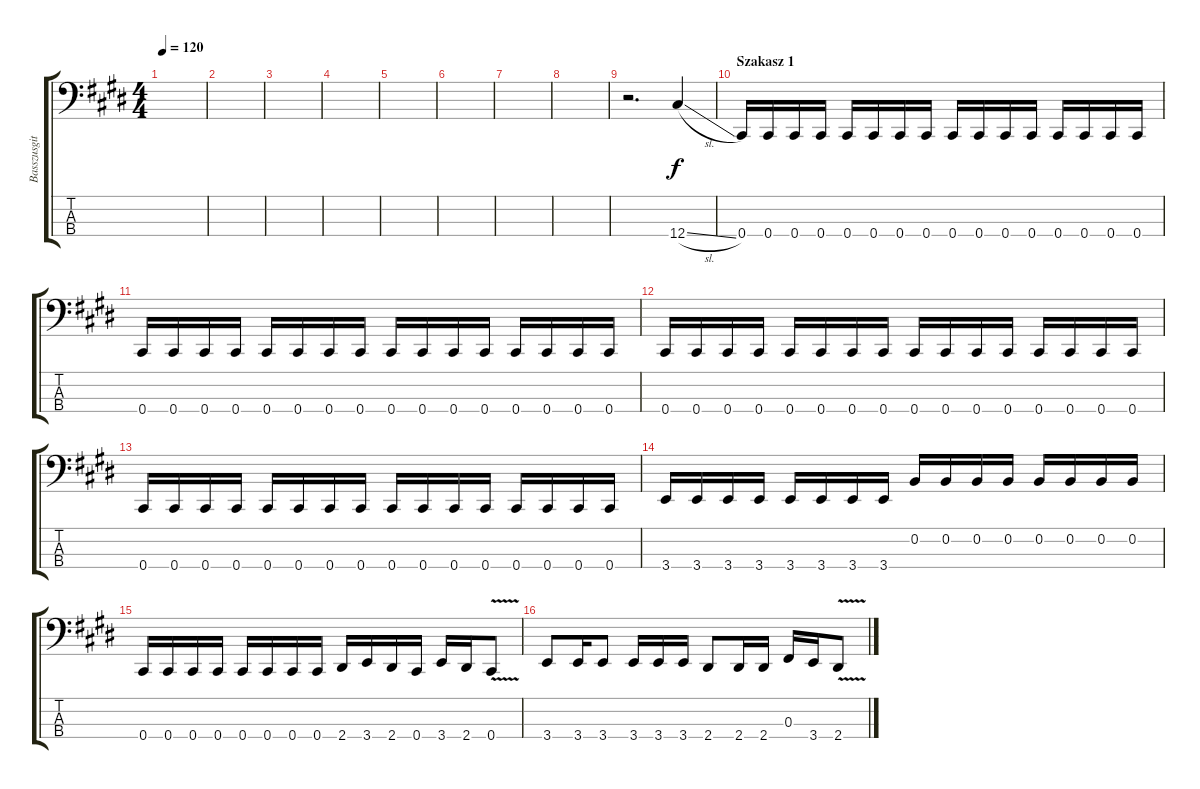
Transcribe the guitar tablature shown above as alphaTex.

\track ("Basszusgitár" "Basszusgit") {instrument electricbassfinger}
\staff {score tabs}
\tuning (E2 B1 Gb1 Db1) {hide}
\ts (4 4)
\tempo 120
\clef f4
\ks c#minor
|
|
|
|
|
|
|
|
r.2{d} 12.4{sl}.4 |
\section ("" "Szakasz 1")
0.4.16 0.4.16 0.4.16 0.4.16 0.4.16 0.4.16 0.4.16 0.4.16 0.4.16 0.4.16 0.4.16 0.4.16 0.4.16 0.4.16 0.4.16 0.4.16 |
0.4.16 0.4.16 0.4.16 0.4.16 0.4.16 0.4.16 0.4.16 0.4.16 0.4.16 0.4.16 0.4.16 0.4.16 0.4.16 0.4.16 0.4.16 0.4.16 |
0.4.16 0.4.16 0.4.16 0.4.16 0.4.16 0.4.16 0.4.16 0.4.16 0.4.16 0.4.16 0.4.16 0.4.16 0.4.16 0.4.16 0.4.16 0.4.16 |
0.4.16 0.4.16 0.4.16 0.4.16 0.4.16 0.4.16 0.4.16 0.4.16 0.4.16 0.4.16 0.4.16 0.4.16 0.4.16 0.4.16 0.4.16 0.4.16 |
3.4.16 3.4.16 3.4.16 3.4.16 3.4.16 3.4.16 3.4.16 3.4.16 0.2.16 0.2.16 0.2.16 0.2.16 0.2.16 0.2.16 0.2.16 0.2.16 |
0.4.16 0.4.16 0.4.16 0.4.16 0.4.16 0.4.16 0.4.16 0.4.16 2.4.16 3.4.16 2.4.16 0.4.16 3.4.16 2.4.16 0.4{v}.8 |
3.4.8 3.4.16 3.4.8 3.4.16 3.4.16 3.4.16 2.4.8 2.4.16 2.4.16 0.3.16 3.4.16 2.4{v}.8
